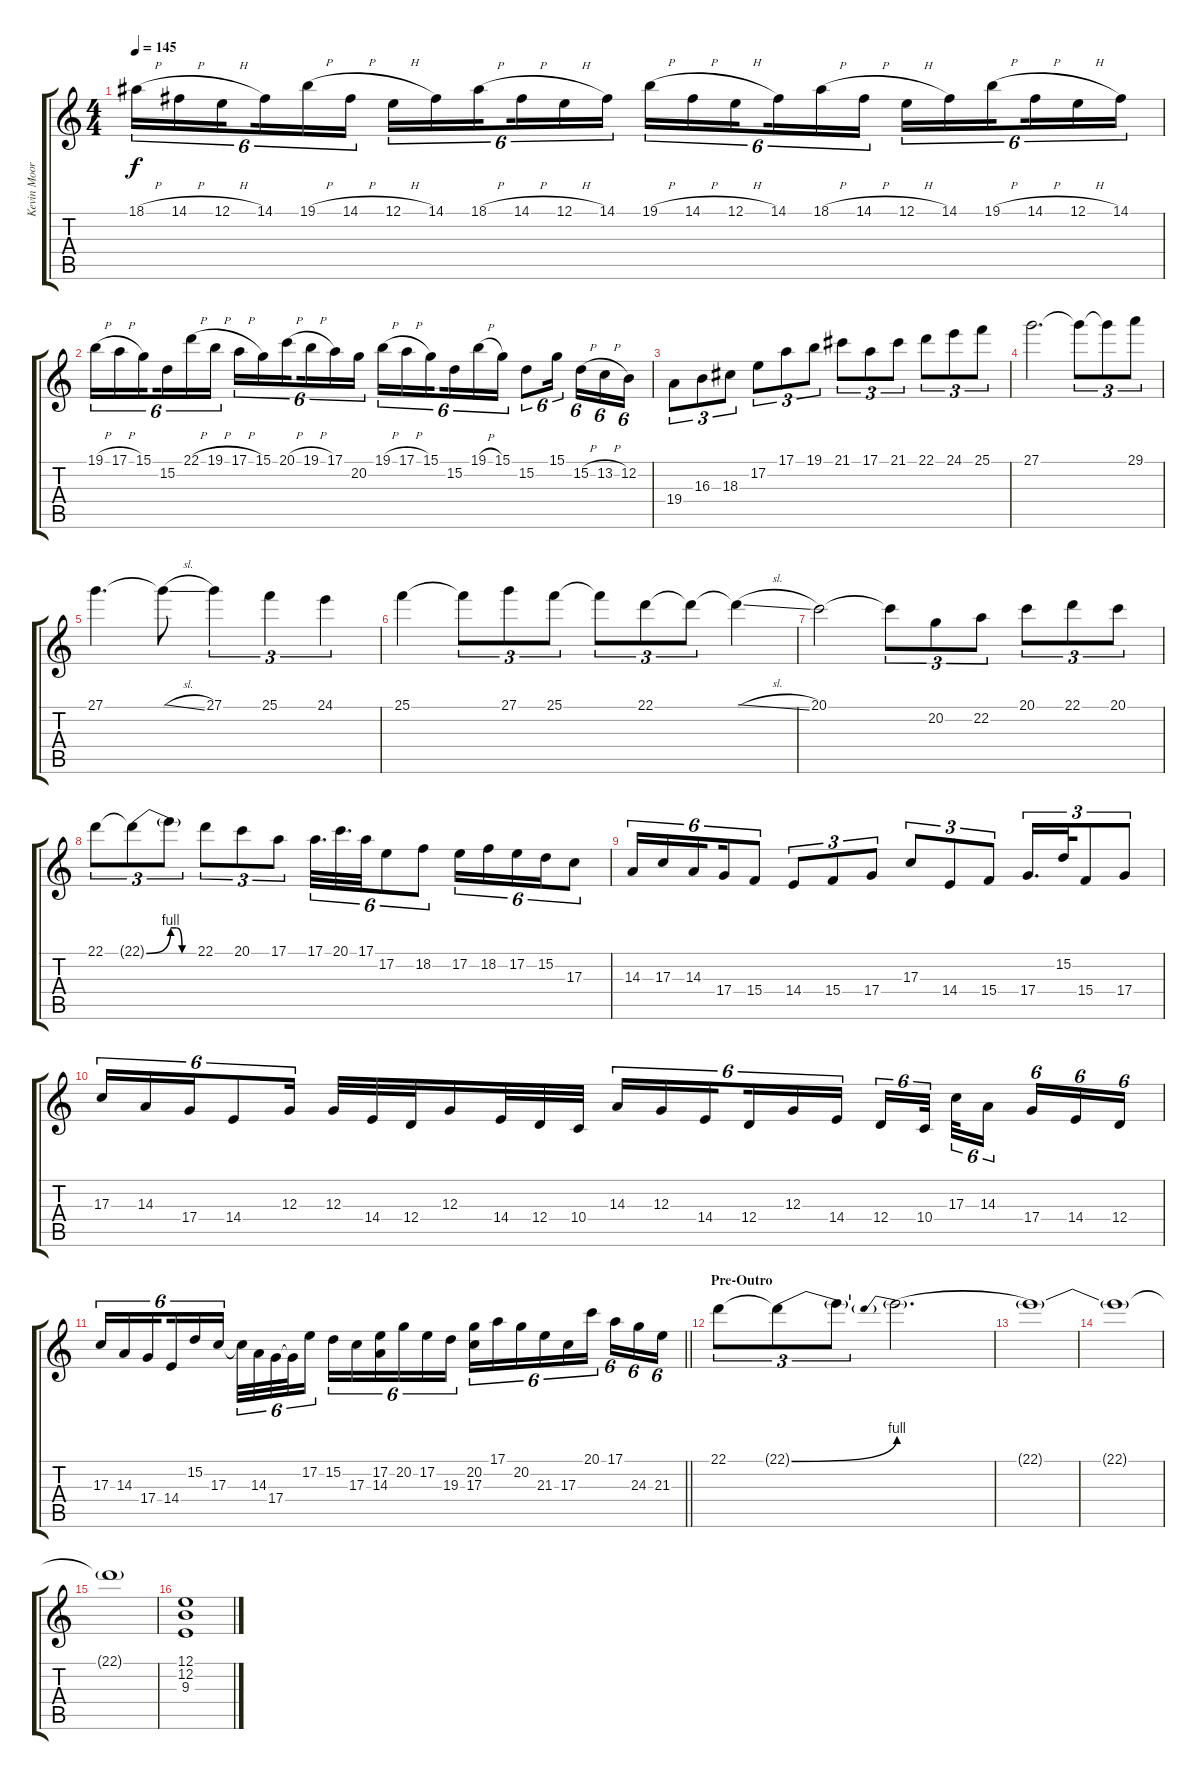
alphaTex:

\track ("Kevin Moore" "Kevin Moor") {instrument lead2sawtooth}
\staff {score tabs}
\tuning (E4 B3 G3 D3 A2 E2) {hide}
\ts (4 4)
\tempo 145
\clef g2
\ks c
18.1{h}.16{tu (6 4) dy f} 14.1{h}.16{tu (6 4)} 12.1{h}.16{tu (6 4) beam splitsecondary} 14.1.16{tu (6 4)} 19.1{h}.16{tu (6 4)} 14.1{h}.16{tu (6 4)} 12.1{h}.16{tu (6 4)} 14.1.16{tu (6 4)} 18.1{h}.16{tu (6 4) beam splitsecondary} 14.1{h}.16{tu (6 4)} 12.1{h}.16{tu (6 4)} 14.1.16{tu (6 4)} 19.1{h}.16{tu (6 4)} 14.1{h}.16{tu (6 4)} 12.1{h}.16{tu (6 4) beam splitsecondary} 14.1.16{tu (6 4)} 18.1{h}.16{tu (6 4)} 14.1{h}.16{tu (6 4)} 12.1{h}.16{tu (6 4)} 14.1.16{tu (6 4)} 19.1{h}.16{tu (6 4) beam splitsecondary} 14.1{h}.16{tu (6 4)} 12.1{h}.16{tu (6 4)} 14.1.16{tu (6 4)} |
19.1{h}.16{tu (6 4)} 17.1{h}.16{tu (6 4)} 15.1.16{tu (6 4) beam splitsecondary} 15.2.16{tu (6 4)} 22.1{h}.16{tu (6 4)} 19.1{h}.16{tu (6 4)} 17.1{h}.16{tu (6 4)} 15.1.16{tu (6 4)} 20.1{h}.16{tu (6 4) beam splitsecondary} 19.1{h}.16{tu (6 4)} 17.1.16{tu (6 4)} 20.2.16{tu (6 4)} 19.1{h}.16{tu (6 4)} 17.1{h}.16{tu (6 4)} 15.1.16{tu (6 4) beam splitsecondary} 15.2.16{tu (6 4)} 19.1{h}.16{tu (6 4)} 15.1.16{tu (6 4)} 15.2.8{tu (6 4)} 15.1.16{tu (6 4) beam splitsecondary} 15.2{h}.16{tu (6 4)} 13.2{h}.16{tu (6 4)} 12.2.16{tu (6 4)} |
19.4.8{tu (3 2)} 16.3.8{tu (3 2)} 18.3.8{tu (3 2)} 17.2.8{tu (3 2)} 17.1.8{tu (3 2)} 19.1.8{tu (3 2)} 21.1.8{tu (3 2)} 17.1.8{tu (3 2)} 21.1.8{tu (3 2)} 22.1.8{tu (3 2)} 24.1.8{tu (3 2)} 25.1.8{tu (3 2)} |
27.1.2{d} 27.1{t}.8{tu (3 2)} 27.1{t}.8{tu (3 2)} 29.1.8{tu (3 2)} |
27.1.4{d} 27.1{sl t}.8 27.1.4{tu (3 2)} 25.1.4{tu (3 2)} 24.1.4{tu (3 2)} |
25.1.4 25.1{t}.8{tu (3 2)} 27.1.8{tu (3 2)} 25.1.8{tu (3 2)} 25.1{t}.8{tu (3 2)} 22.1.8{tu (3 2)} 22.1{t}.8{tu (3 2)} 22.1{sl t}.4 |
20.1.2 20.1{t}.8{tu (3 2)} 20.2.8{tu (3 2)} 22.2.8{tu (3 2)} 20.1.8{tu (3 2)} 22.1.8{tu (3 2)} 20.1.8{tu (3 2)} |
22.1.8{tu (3 2)} 22.1{be (bend 0 0 60 4) t}.8{tu (3 2)} 22.1{be (custom 0 4 15 4 30 0 60 0) t}.8{tu (3 2)} 22.1.8{tu (3 2)} 20.1.8{tu (3 2)} 17.1.8{tu (3 2)} 17.1.32{d tu (6 4)} 20.1.32{d tu (6 4)} 17.1.32{tu (6 4)} 17.2.8{tu (6 4)} 18.2.8{tu (6 4)} 17.2.16{tu (6 4)} 18.2.16{tu (6 4)} 17.2.16{tu (6 4)} 15.2.16{tu (6 4)} 17.3.8{tu (6 4)} |
14.3.16{tu (6 4)} 17.3.16{tu (6 4)} 14.3.16{tu (6 4) beam splitsecondary} 17.4.16{tu (6 4)} 15.4.8{tu (6 4)} 14.4.8{tu (3 2)} 15.4.8{tu (3 2)} 17.4.8{tu (3 2)} 17.3.8{tu (3 2)} 14.4.8{tu (3 2)} 15.4.8{tu (3 2)} 17.4.16{d tu (3 2)} 15.2.32{tu (3 2)} 15.4.8{tu (3 2)} 17.4.8{tu (3 2)} |
17.3.16{tu (6 4)} 14.3.16{tu (6 4)} 17.4.16{tu (6 4)} 14.4.8{tu (6 4)} 12.3.16{tu (6 4)} 12.3.32 14.4.32 12.4.32 12.3.16 14.4.32 12.4.32 10.4.32 14.3.16{tu (6 4)} 12.3.16{tu (6 4)} 14.4.16{tu (6 4) beam splitsecondary} 12.4.16{tu (6 4)} 12.3.16{tu (6 4)} 14.4.16{tu (6 4)} 12.4.16{tu (6 4)} 10.4.32{tu (6 4) beam splitsecondary} 17.3.32{tu (6 4)} 14.3.16{tu (6 4) beam splitsecondary} 17.4.16{tu (6 4)} 14.4.16{tu (6 4)} 12.4.16{tu (6 4)} |
\barLineRight lightlight
17.3.16{tu (6 4)} 14.3.16{tu (6 4)} 17.4.16{tu (6 4) beam splitsecondary} 14.4.16{tu (6 4)} 15.2.16{tu (6 4)} 17.3.16{tu (6 4)} 17.3{t}.32{tu (6 4)} 14.3.32{tu (6 4)} 17.4.32{tu (6 4) beam splitsecondary} 17.4{t}.32{tu (6 4)} 17.2.16{tu (6 4) beam splitsecondary} 15.2.16{tu (6 4)} 17.3.16{tu (6 4)} (17.2 14.3).16{tu (6 4)} 20.2.16{tu (6 4)} 17.2.16{tu (6 4)} 19.3.16{tu (6 4) beam splitsecondary} (20.2 17.3).16{tu (6 4)} 17.1.16{tu (6 4)} 20.2.16{tu (6 4)} 21.3.16{tu (6 4)} 17.3.16{tu (6 4)} 20.1.16{tu (6 4) beam splitsecondary} 17.1.16{tu (6 4)} 24.3.16{tu (6 4)} 21.3.16{tu (6 4)} |
\section ("" "Pre-Outro")
22.1.8{tu (3 2) volume 2} 22.1{be (bend 0 0 60 4) t}.8{tu (3 2)} 22.1{t}.8{tu (3 2)} 22.1{be (prebend 0 4 60 4) t}.2{d} |
22.1{t}.1 |
22.1{t}.1 |
22.1{t}.1 |
(12.1 12.2 9.3).1{volume 13 instrument stringensemble1}
